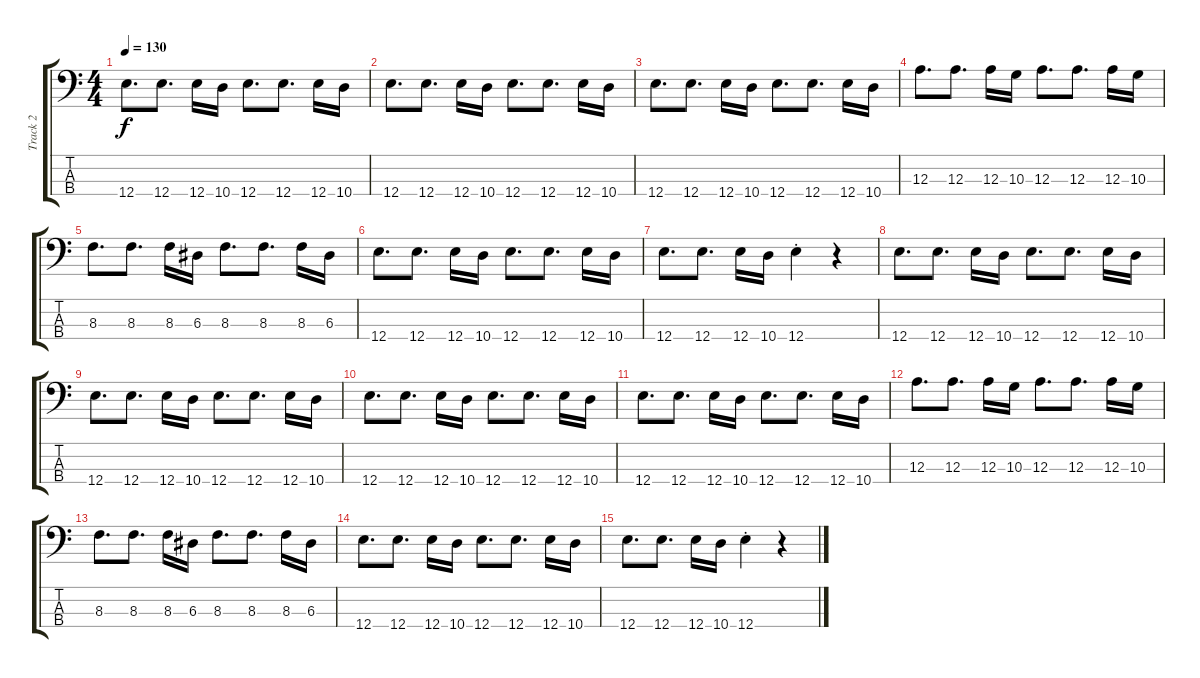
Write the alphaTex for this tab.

\track ("Track 2" "Track 2") {instrument electricbasspick}
\staff {score tabs}
\tuning (G2 D2 A1 E1) {hide}
\ts (4 4)
\tempo 130
\clef f4
\ks c
12.4.8{d dy f} 12.4.8{d} 12.4.16 10.4.16 12.4.8{d} 12.4.8{d} 12.4.16 10.4.16 |
12.4.8{d} 12.4.8{d} 12.4.16 10.4.16 12.4.8{d} 12.4.8{d} 12.4.16 10.4.16 |
12.4.8{d} 12.4.8{d} 12.4.16 10.4.16 12.4.8{d} 12.4.8{d} 12.4.16 10.4.16 |
12.3.8{d} 12.3.8{d} 12.3.16 10.3.16 12.3.8{d} 12.3.8{d} 12.3.16 10.3.16 |
8.3.8{d} 8.3.8{d} 8.3.16 6.3.16 8.3.8{d} 8.3.8{d} 8.3.16 6.3.16 |
12.4.8{d} 12.4.8{d} 12.4.16 10.4.16 12.4.8{d} 12.4.8{d} 12.4.16 10.4.16 |
12.4.8{d} 12.4.8{d} 12.4.16 10.4.16 12.4{st}.4 r.4 |
12.4.8{d} 12.4.8{d} 12.4.16 10.4.16 12.4.8{d} 12.4.8{d} 12.4.16 10.4.16 |
12.4.8{d} 12.4.8{d} 12.4.16 10.4.16 12.4.8{d} 12.4.8{d} 12.4.16 10.4.16 |
12.4.8{d} 12.4.8{d} 12.4.16 10.4.16 12.4.8{d} 12.4.8{d} 12.4.16 10.4.16 |
12.4.8{d} 12.4.8{d} 12.4.16 10.4.16 12.4.8{d} 12.4.8{d} 12.4.16 10.4.16 |
12.3.8{d} 12.3.8{d} 12.3.16 10.3.16 12.3.8{d} 12.3.8{d} 12.3.16 10.3.16 |
8.3.8{d} 8.3.8{d} 8.3.16 6.3.16 8.3.8{d} 8.3.8{d} 8.3.16 6.3.16 |
12.4.8{d} 12.4.8{d} 12.4.16 10.4.16 12.4.8{d} 12.4.8{d} 12.4.16 10.4.16 |
12.4.8{d} 12.4.8{d} 12.4.16 10.4.16 12.4{st}.4 r.4
